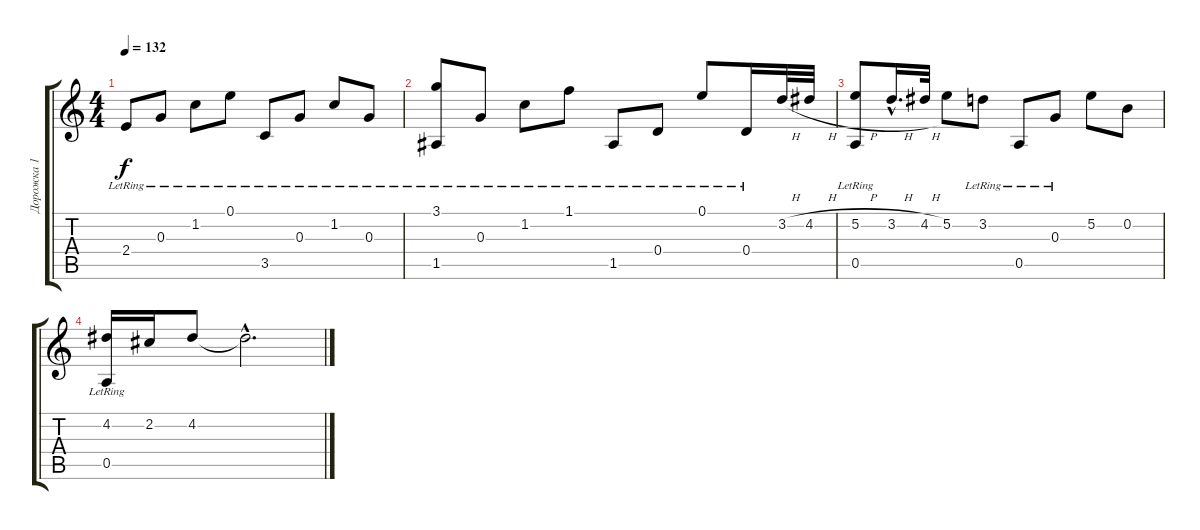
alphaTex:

\track ("Дорожка 1" "Дорожка 1") {instrument acousticguitarnylon}
\staff {score tabs}
\tuning (E4 B3 G3 D3 A2 E2) {hide}
\ts (4 4)
\tempo 132
\clef g2
\ks c
2.4{lr}.8{dy f} 0.3{lr}.8 1.2{lr}.8 0.1{lr}.8 3.5{lr}.8 0.3{lr}.8 1.2{lr}.8 0.3{lr}.8 |
(3.1{lr} 1.5{lr}).8 0.3{lr}.8 1.2{lr}.8 1.1{lr}.8 1.5{lr}.8 0.4{lr}.8 0.1{lr}.8 0.4{lr}.16 3.2{h}.32 4.2{h}.32 |
(5.2{h} 0.5{lr}).8 3.2{h hac}.16{d} 4.2{h}.32 5.2.8 3.2{lr}.8 0.5{lr}.8 0.3{lr}.8 5.2.8 0.2.8 |
(4.2 0.5{lr}).16 2.2.16 4.2.8 4.2{hac t}.2{d}
